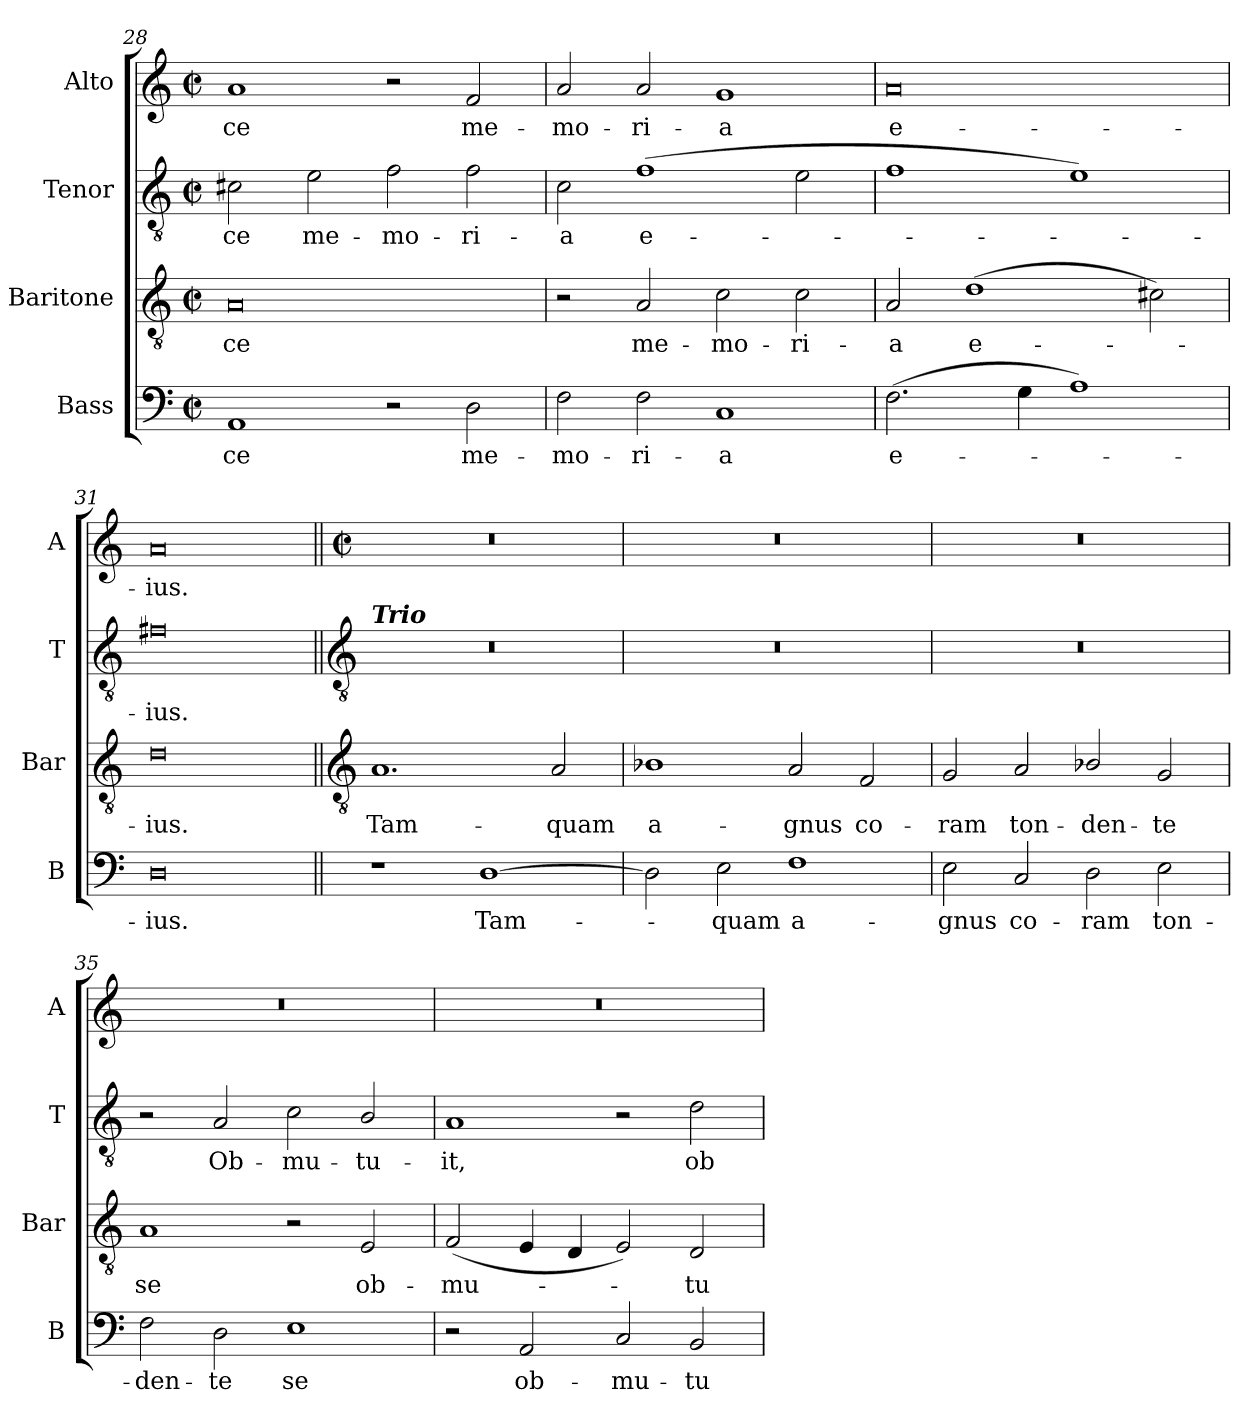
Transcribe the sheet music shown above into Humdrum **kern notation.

**kern	**text	**kern	**text	**kern	**text	**kern	**text
*part4	*part4	*part3	*part3	*part2	*part2	*part1	*part1
*staff4	*staff4	*staff3	*staff3	*staff2	*staff2	*staff1	*staff1
*I"Bass	*	*I"Baritone	*	*I"Tenor	*	*I"Alto	*
*I'B	*	*I'Bar	*	*I'T	*	*I'A	*
*clefF4	*	*clefGv2	*	*clefGv2	*	*clefG2	*
*k[]	*	*k[]	*	*k[]	*	*k[]	*
*C:	*	*C:	*	*C:	*	*C:	*
*M4/2	*	*M4/2	*	*M4/2	*	*M4/2	*
*met(c|)	*	*met(c|)	*	*met(c|)	*	*met(c|)	*
=28	=28	=28	=28	=28	=28	=28	=28
!	!LO:LY:b	!	!LO:LY:b	!	!LO:LY:b	!	!LO:LY:b
1AA	-ce	0A	-ce	2c#X	-ce	1a	ce
!	!	!	!	!	!LO:LY:b	!	!
.	.	.	.	2e	me-	.	.
!	!	!	!	!	!LO:LY:b	!	!
2r	.	.	.	2f\	-mo-	2r	.
!	!LO:LY:b	!	!	!	!LO:LY:b	!	!LO:LY:b
2D	me-	.	.	2f\	-ri-	2f	me-
=29	=29	=29	=29	=29	=29	=29	=29
!	!LO:LY:b	!	!	!	!LO:LY:b	!	!LO:LY:b
2F	-mo-	2r	.	2c	-a	2a	-mo-
!	!LO:LY:b	!	!LO:LY:b	!	!LO:LY:b	!	!LO:LY:b
2F	-ri-	2A	me-	(>1f	e-	2a	-ri-
!	!LO:LY:b	!	!LO:LY:b	!	!	!	!LO:LY:b
1C	-a	2c	-mo-	.	.	1g	-a
!	!	!	!LO:LY:b	!	!	!	!
.	.	2c	-ri-	2e	.	.	.
=30	=30	=30	=30	=30	=30	=30	=30
!	!LO:LY:b	!	!LO:LY:b	!	!	!	!LO:LY:b
(>2.F	e-	2A	-a	1f	.	0a	e-
!	!	!	!LO:LY:b	!	!	!	!
.	.	(>1d	e-	.	.	.	.
4G	.	.	.	.	.	.	.
1A)	.	.	.	1e)	.	.	.
.	.	2c#X)	.	.	.	.	.
=31	=31	=31	=31	=31	=31	=31	=31
!	!LO:LY:b	!	!LO:LY:b	!	!LO:LY:b	!	!LO:LY:b
0D	ius.	0d	ius.	0f#X	ius.	0a	-ius.
!!LO:LB:g=z
=32||	=32||	=32||	=32||	=32||	=32||	=32||	=32||
*	*	*clefGv2	*	*clefGv2	*	*	*
*	*	*	*	*	*	*M4/2	*
*	*	*	*	*	*	*met(c|)	*
!	!	!	!	!LO:TX:a:Bi:t=Trio	!	!	!
!	!	!	!LO:LY:b	!	!	!	!
1r	.	1.A	Tam-	0r	.	0r	.
!	!LO:LY:b	!	!	!	!	!	!
[1D	Tam-	.	.	.	.	.	.
!	!	!	!LO:LY:b	!	!	!	!
.	.	2A	-quam	.	.	.	.
=33	=33	=33	=33	=33	=33	=33	=33
!	!	!	!LO:LY:b	!	!	!	!
2D]	.	1B-X	a-	0r	.	0r	.
!	!LO:LY:b	!	!	!	!	!	!
2E	quam	.	.	.	.	.	.
!	!LO:LY:b	!	!LO:LY:b	!	!	!	!
1F	a-	2A	-gnus	.	.	.	.
!	!	!	!LO:LY:b	!	!	!	!
.	.	2F	co-	.	.	.	.
=34	=34	=34	=34	=34	=34	=34	=34
!	!LO:LY:b	!	!LO:LY:b	!	!	!	!
2E	-gnus	2G	-ram	0r	.	0r	.
!	!LO:LY:b	!	!LO:LY:b	!	!	!	!
2C	co-	2A	ton-	.	.	.	.
!	!LO:LY:b	!	!LO:LY:b	!	!	!	!
2D	-ram	2B-X/	-den-	.	.	.	.
!	!LO:LY:b	!	!LO:LY:b	!	!	!	!
2E	ton-	2G	-te	.	.	.	.
=35	=35	=35	=35	=35	=35	=35	=35
!	!LO:LY:b	!	!LO:LY:b	!	!	!	!
2F	-den-	1A	se	2r	.	0r	.
!	!LO:LY:b	!	!	!	!LO:LY:b	!	!
2D	-te	.	.	2A	Ob-	.	.
!	!LO:LY:b	!	!	!	!LO:LY:b	!	!
1E	se	2r	.	2c	-mu-	.	.
!	!	!	!LO:LY:b	!	!LO:LY:b	!	!
.	.	2E	ob-	2B/	-tu-	.	.
=36	=36	=36	=36	=36	=36	=36	=36
!	!	!	!LO:LY:b	!	!LO:LY:b	!	!
2r	.	(<2F/	-mu-	1A	-it,	0r	.
!	!LO:LY:b	!	!	!	!	!	!
2AA	ob-	4E	.	.	.	.	.
.	.	4D	.	.	.	.	.
!	!LO:LY:b	!	!	!	!	!	!
2C	-mu-	2E)	.	2r	.	.	.
!	!LO:LY:b	!	!LO:LY:b	!	!LO:LY:b	!	!
2BB	-tu-	2D	tu-	2d	ob-	.	.
=	=	=	=	=	=	=	=
*-	*-	*-	*-	*-	*-	*-	*-
